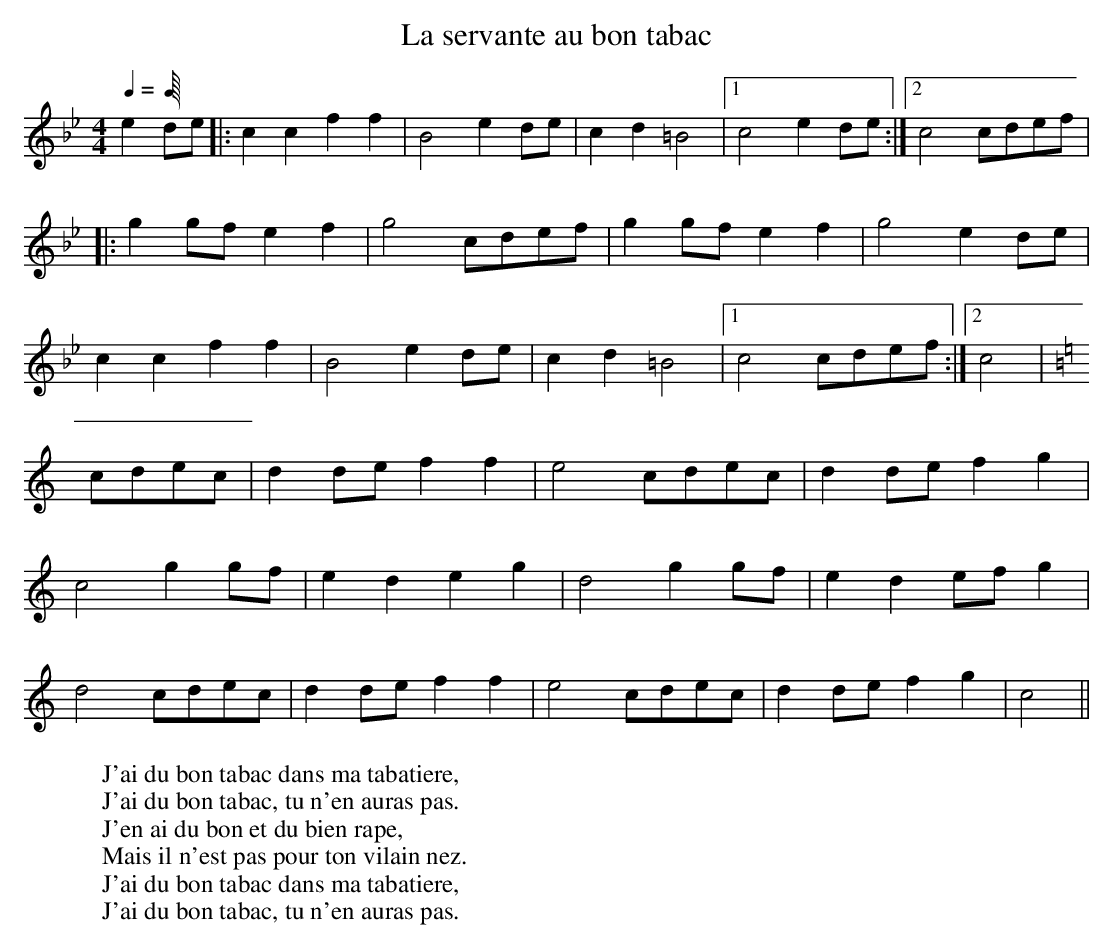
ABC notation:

X:1
T:La servante au bon tabac
M:4/4
L:1/4
Q:C4=40
K:Bb
e d/e/ |: c c f f | B2 e d/e/ | c d =B2 |1 c2 e d/e/ :|2 c2 c/d/e/f/ |
|: g g/f/ e f | g2 c/d/e/f/ |g g/f/ e f | g2 e d/e/ |
c c f f | B2 e d/e/ | c d =B2 |1 c2 c/d/e/f/ :|2 c2  |
K:C
c/d/e/c/ | d d/e/ f f | e2 c/d/e/c/ | d d/e/ f g |
c2 g g/f/ | e d e g | d2 g g/f/ | e d e/f/ g |
d2 c/d/e/c/ | d d/e/ f f | e2 c/d/e/c/ | d d/e/ f g | c2 ||
W:J'ai du bon tabac dans ma tabatiere,
W:J'ai du bon tabac, tu n'en auras pas.
W:J'en ai du bon et du bien rape,
W:Mais il n'est pas pour ton vilain nez.
W:J'ai du bon tabac dans ma tabatiere,
W:J'ai du bon tabac, tu n'en auras pas.
